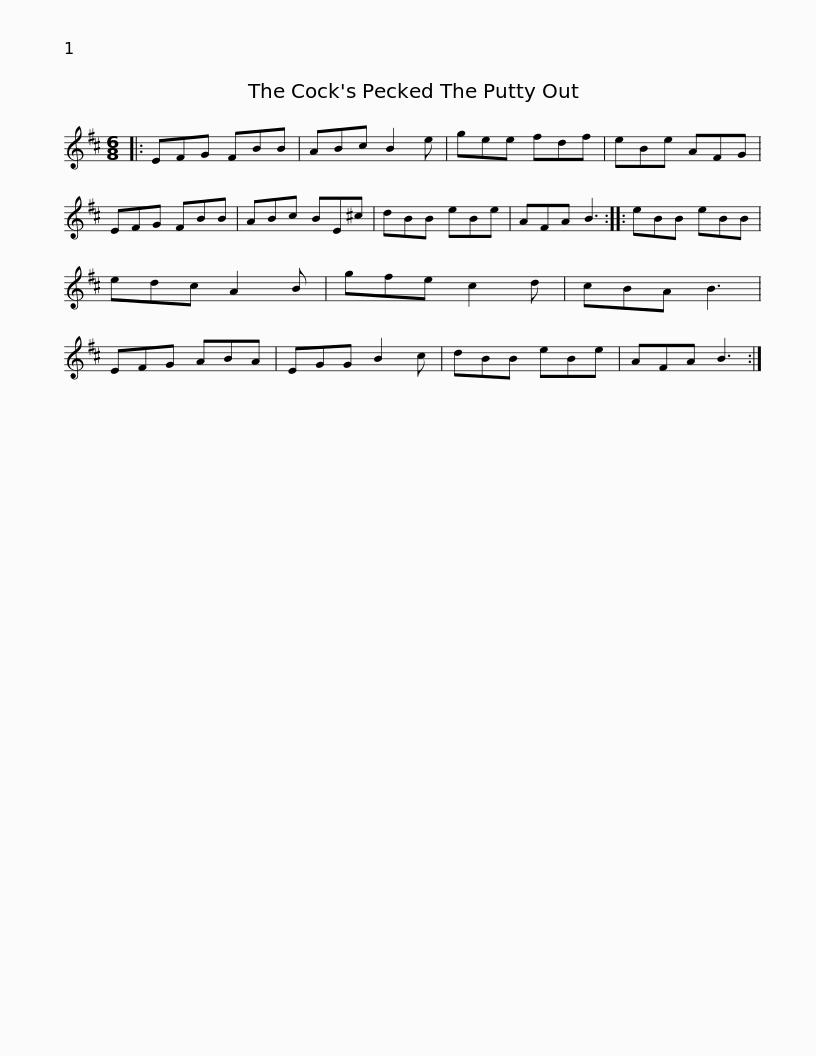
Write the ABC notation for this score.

X:1
L:1/8
M:6/8
I:linebreak $
K:D
V:1 treble
V:1
|: EFG FBB | ABc B2 e | gee fdf | eBe AFG | EFG FBB | %5
 ABc BE^c | dBB eBe |$ AFA B3 :: eBB eBB | edc A2 B | %10
 gfe c2 d | cBA B3 | EFG ABA | EGG B2 c | dBB eBe |$ %15
 AFA B3 :| %16
